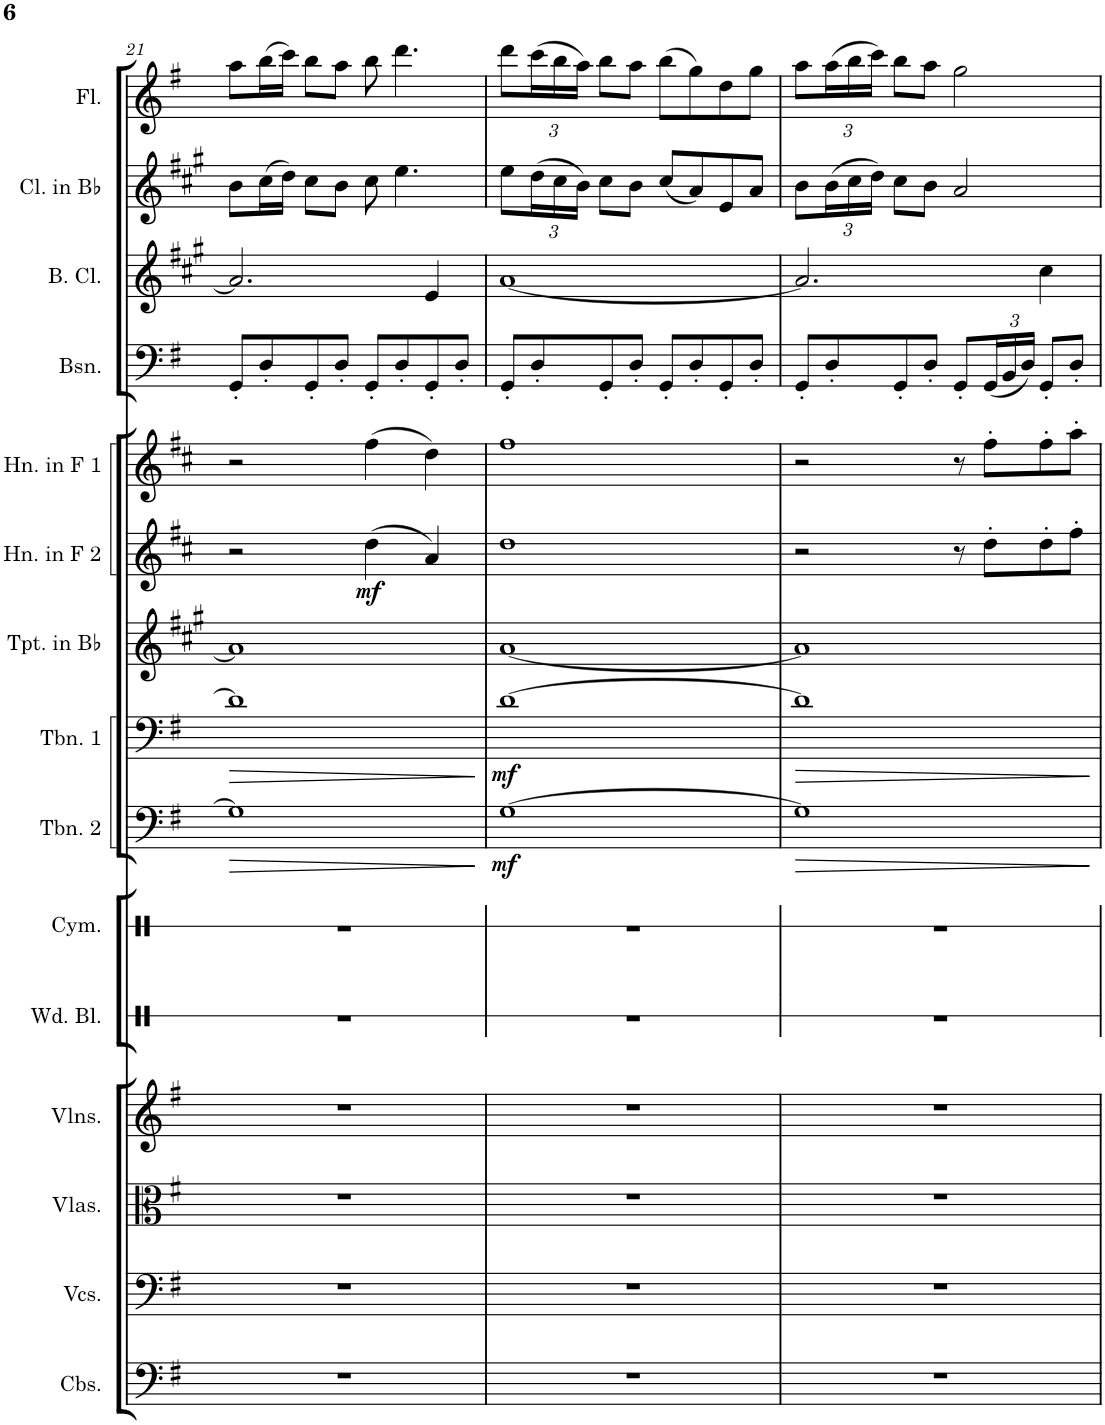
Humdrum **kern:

**kern	**kern	**kern	**kern	**kern	**kern	**kern	**dynam	**kern	**dynam	**kern	**kern	**dynam	**kern	**kern	**kern	**kern	**kern
*part15	*part14	*part13	*part12	*part11	*part10	*part9	*part9	*part8	*part8	*part7	*part6	*part6	*part5	*part4	*part3	*part2	*part1
*staff15	*staff14	*staff13	*staff12	*staff11	*staff10	*staff9	*staff9	*staff8	*staff8	*staff7	*staff6	*staff6	*staff5	*staff4	*staff3	*staff2	*staff1
*I"Contrabasses	*I"Violoncellos	*I"Violas	*I"Violins	*I"Wood Blocks	*I"Cymbals	*I"Trombone 2	*	*I"Trombone 1	*	*I"Trumpet in Bb	*I"Horn in F 2	*	*I"Horn in F 1	*I"Bassoon	*I"Bass Clarinet	*I"Clarinet in Bb	*I"Flute
*I'Cbs.	*I'Vcs.	*I'Vlas.	*I'Vlns.	*I'Wd. Bl.	*I'Cym.	*I'Tbn. 2	*	*I'Tbn. 1	*	*I'Tpt. in Bb	*I'Hn. in F 2	*	*I'Hn. in F 1	*I'Bsn.	*I'B. Cl.	*I'Cl. in Bb	*I'Fl.
!!LO:PB:g=z
*clefF4	*clefF4	*clefC3	*clefG2	*clefX	*clefX	*clefF4	*	*clefF4	*	*clefG2	*clefG2	*	*clefG2	*clefF4	*clefG2	*clefG2	*clefG2
*Trd7c12	*	*	*	*	*	*	*	*	*	*Trd1c2	*Trd4c7	*	*Trd4c7	*	*Trd8c14	*Trd1c2	*
*k[f#]	*k[f#]	*k[f#]	*k[f#]	*k[]	*k[]	*k[f#]	*	*k[f#]	*	*k[f#c#g#]	*k[f#c#]	*	*k[f#c#]	*k[f#]	*k[f#c#g#]	*k[f#c#g#]	*k[f#]
*M4/4	*M4/4	*M4/4	*M4/4	*M4/4	*M4/4	*M4/4	*	*M4/4	*	*M4/4	*M4/4	*	*M4/4	*M4/4	*M4/4	*M4/4	*M4/4
=21	=21	=21	=21	=21	=21	=21	=21	=21	=21	=21	=21	=21	=21	=21	=21	=21	=21
!	!	!	!	!	!	!	!LO:HP:b	!	!LO:HP:b	!	!	!	!	!	!	!	!
1r	1r	1r	1r	1r	1r	1G]	>	1d]	>	1a]	2r	.	2r	8GG'/L	2.a/]	8b\L	8aa\L
.	.	.	.	.	.	.	.	.	.	.	.	.	.	8D'/	.	(16cc#\L	(16bb\L
.	.	.	.	.	.	.	.	.	.	.	.	.	.	.	.	16dd\JJ)	16ccc\JJ)
.	.	.	.	.	.	.	.	.	.	.	.	.	.	8GG'/	.	8cc#\L	8bb\L
.	.	.	.	.	.	.	.	.	.	.	.	.	.	8D'/J	.	8b\J	8aa\J
!	!	!	!	!	!	!	!	!	!	!	!	!LO:DY:b	!	!	!	!	!
.	.	.	.	.	.	.	.	.	.	.	(4dd\	mf	(4ff#\	8GG'/L	.	8cc#\	8bb\
.	.	.	.	.	.	.	.	.	.	.	.	.	.	8D'/	.	4.ee\	4.ddd\
.	.	.	.	.	.	.	.	.	.	.	4a/)	.	4dd\)	8GG'/	4e/	.	.
.	.	.	.	.	.	.	.	.	.	.	.	.	.	8D'/J	.	.	.
.	.	.	.	.	.	.	]	.	]	.	.	.	.	.	.	.	.
=22	=22	=22	=22	=22	=22	=22	=22	=22	=22	=22	=22	=22	=22	=22	=22	=22	=22
!	!	!	!	!	!	!	!LO:DY:b	!	!LO:DY:b	!	!	!	!	!	!	!	!
1r	1r	1r	1r	1r	1r	[1G	mf	[1d	mf	[1a	1dd	.	1ff#	8GG'/L	[1a	8ee\L	8ddd\L
*	*	*	*	*	*	*	*	*	*	*	*	*	*	*	*	*Xbrackettup	*Xbrackettup
.	.	.	.	.	.	.	.	.	.	.	.	.	.	8D'/	.	(24dd\L	(24ccc\L
.	.	.	.	.	.	.	.	.	.	.	.	.	.	.	.	24cc#\	24bb\
.	.	.	.	.	.	.	.	.	.	.	.	.	.	.	.	24b\JJ)	24aa\JJ)
.	.	.	.	.	.	.	.	.	.	.	.	.	.	8GG'/	.	8cc#\L	8bb\L
.	.	.	.	.	.	.	.	.	.	.	.	.	.	8D'/J	.	8b\J	8aa\J
.	.	.	.	.	.	.	.	.	.	.	.	.	.	8GG'/L	.	(8cc#/L	(8bb\L
.	.	.	.	.	.	.	.	.	.	.	.	.	.	8D'/	.	8a/)	8gg\)
.	.	.	.	.	.	.	.	.	.	.	.	.	.	8GG'/	.	8e/	8dd\
.	.	.	.	.	.	.	.	.	.	.	.	.	.	8D'/J	.	8a/J	8gg\J
=23	=23	=23	=23	=23	=23	=23	=23	=23	=23	=23	=23	=23	=23	=23	=23	=23	=23
!	!	!	!	!	!	!	!LO:HP:b	!	!LO:HP:b	!	!	!	!	!	!	!	!
1r	1r	1r	1r	1r	1r	1G]	>	1d]	>	1a]	2r	.	2r	8GG'/L	2.a/]	8b\L	8aa\L
.	.	.	.	.	.	.	.	.	.	.	.	.	.	8D'/	.	(24b\L	(24aa\L
.	.	.	.	.	.	.	.	.	.	.	.	.	.	.	.	24cc#\	24bb\
.	.	.	.	.	.	.	.	.	.	.	.	.	.	.	.	24dd\JJ)	24ccc\JJ)
.	.	.	.	.	.	.	.	.	.	.	.	.	.	8GG'/	.	8cc#\L	8bb\L
.	.	.	.	.	.	.	.	.	.	.	.	.	.	8D'/J	.	8b\J	8aa\J
.	.	.	.	.	.	.	.	.	.	.	8r	.	8r	8GG'/L	.	2a/	2gg\
*	*	*	*	*	*	*	*	*	*	*	*	*	*	*Xbrackettup	*	*	*
.	.	.	.	.	.	.	.	.	.	.	8dd'\L	.	8ff#'\L	(24GG/L	.	.	.
.	.	.	.	.	.	.	.	.	.	.	.	.	.	24BB/	.	.	.
.	.	.	.	.	.	.	.	.	.	.	.	.	.	24D/JJ)	.	.	.
.	.	.	.	.	.	.	.	.	.	.	8dd'\	.	8ff#'\	8GG'/L	4cc#\	.	.
.	.	.	.	.	.	.	.	.	.	.	8ff#'\J	.	8aa'\J	8D'/J	.	.	.
.	.	.	.	.	.	.	]	.	]	.	.	.	.	.	.	.	.
=	=	=	=	=	=	=	=	=	=	=	=	=	=	=	=	=	=
*-	*-	*-	*-	*-	*-	*-	*-	*-	*-	*-	*-	*-	*-	*-	*-	*-	*-
